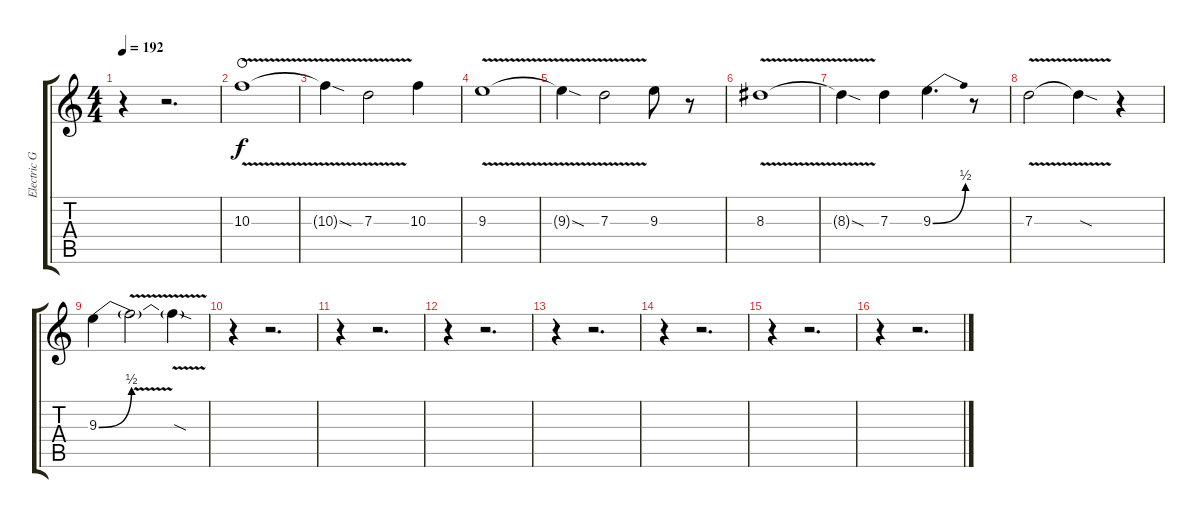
\track ("Electric Guitar" "Electric G") {instrument distortionguitar}
\staff {score tabs}
\tuning (E4 B3 G3 D3 A2 D2) {hide}
\ts (4 4)
\tempo 192
\clef g2
\ks c
r.4{dy f} r.2{d} |
10.3{v}.1{waho} |
10.3{v sod t}.4 7.3{v}.2 10.3.4 |
9.3{v}.1 |
9.3{v sod t}.4 7.3{v}.2 9.3.8 r.8 |
8.3{v}.1 |
8.3{v sod t}.4 7.3.4 9.3{be (bend 0 0 60 2)}.4{d} r.8 |
7.3{v}.2 7.3{v sod t}.4 r.4 |
9.3{be (bend 0 0 60 2)}.4 9.3{v t}.2 9.3{v sod t}.4 |
r.4 r.2{d} |
r.4 r.2{d} |
r.4 r.2{d} |
r.4 r.2{d} |
r.4 r.2{d} |
r.4 r.2{d} |
r.4 r.2{d}
